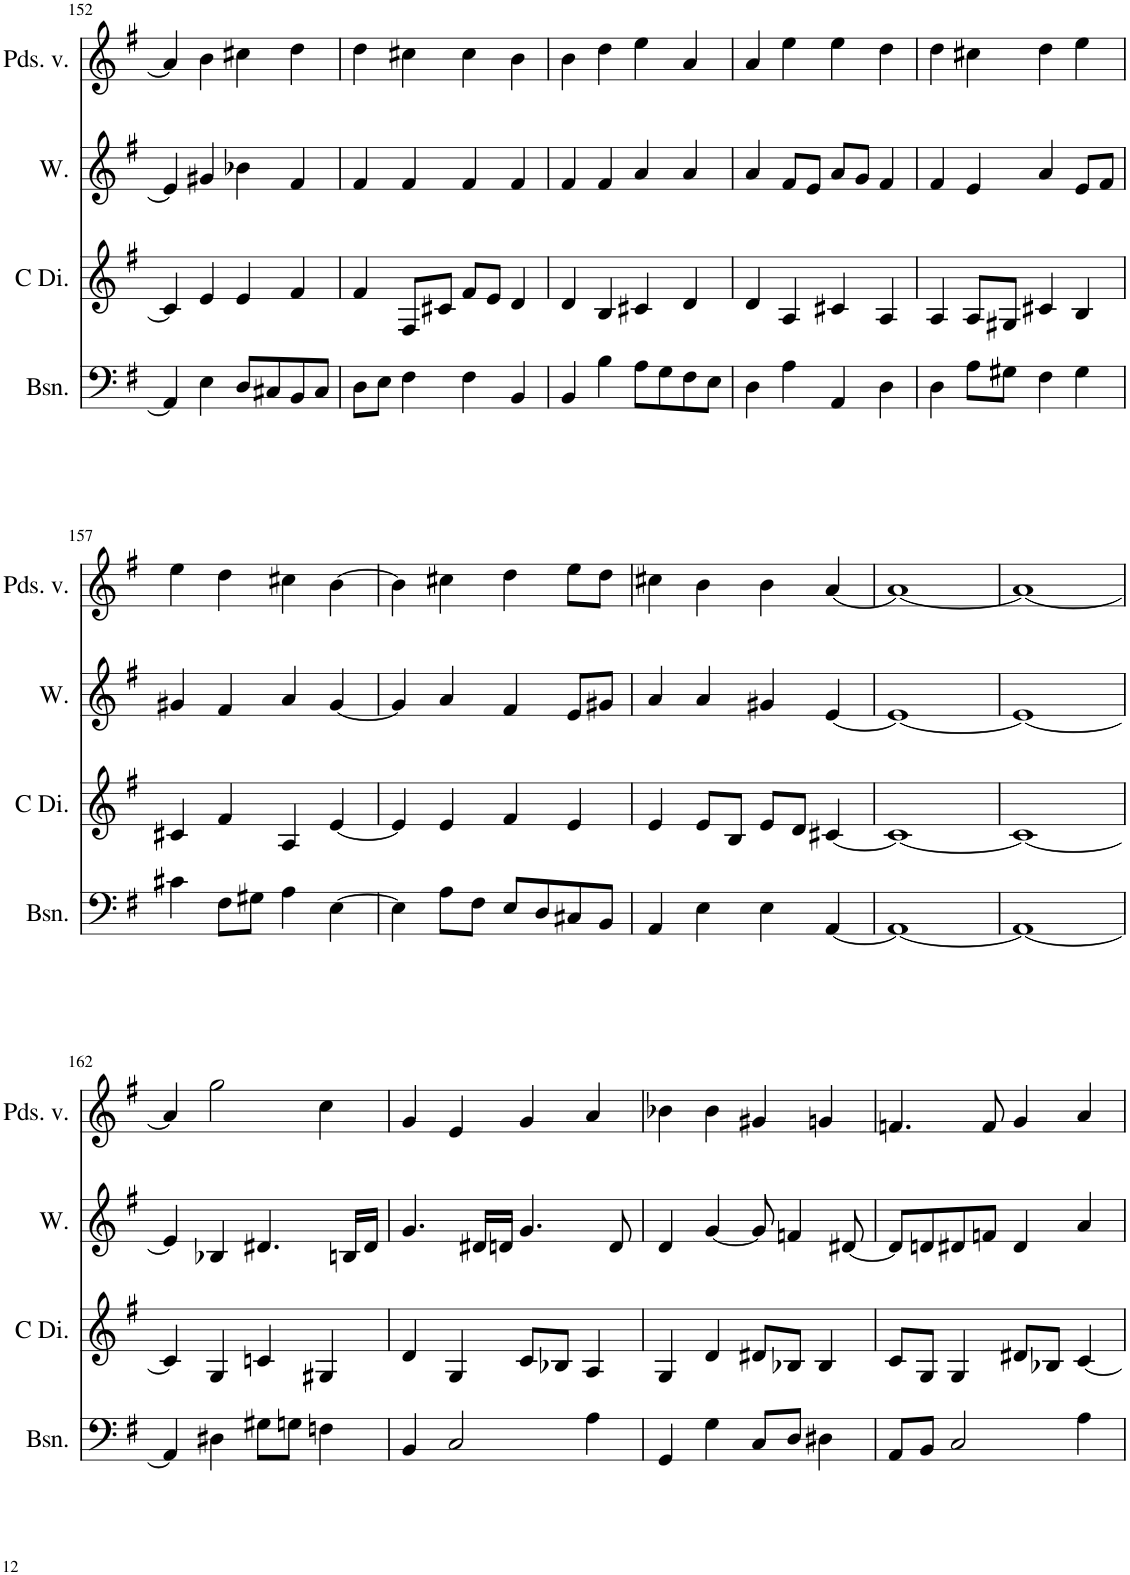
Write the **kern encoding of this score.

**kern	**kern	**kern	**kern
*part4	*part3	*part2	*part1
*staff4	*staff3	*staff2	*staff1
*I"Bassoon, Bassoon	*I"C Dizi, Piccolo	*I"Winds, Flute	*I"Pardessus de viole, Violin
*I'Bsn.	*I'C Di.	*I'W.	*I'Pds. v.
!!LO:PB:g=z
*clefF4	*clefG2	*clefG2	*clefG2
*	*Trd-7c-12	*	*
*k[f#]	*k[f#]	*k[f#]	*k[f#]
*M4/4	*M4/4	*M4/4	*M4/4
=152	=152	=152	=152
4AA/]	4c#/]	4e/]	4a/]
4E\	4e/	4g#X/	4b\
8D/L	4e/	4b-X\	4cc#X\
8C#X/	.	.	.
8BB/	4f#/	4f#/	4dd\
8C#/J	.	.	.
=153	=153	=153	=153
8D\L	4f#/	4f#/	4dd\
8E\J	.	.	.
4F#\	8F#/L	4f#/	4cc#X\
.	8c#X/J	.	.
4F#\	8f#/L	4f#/	4cc#\
.	8e/J	.	.
4BB/	4d/	4f#/	4b\
=154	=154	=154	=154
4BB/	4d/	4f#/	4b\
4B\	4B/	4f#/	4dd\
8A\L	4c#X/	4a/	4ee\
8G\	.	.	.
8F#\	4d/	4a/	4a/
8E\J	.	.	.
=155	=155	=155	=155
4D\	4d/	4a/	4a/
4A\	4A/	8f#/L	4ee\
.	.	8e/J	.
4AA/	4c#X/	8a/L	4ee\
.	.	8g/J	.
4D\	4A/	4f#/	4dd\
=156	=156	=156	=156
4D\	4A/	4f#/	4dd\
8A\L	8A/L	4e/	4cc#X\
8G#X\J	8G#X/J	.	.
4F#\	4c#X/	4a/	4dd\
4G#\	4B/	8e/L	4ee\
.	.	8f#/J	.
!!LO:LB:g=z
=157	=157	=157	=157
4c#X\	4c#X/	4g#X/	4ee\
8F#\L	4f#/	4f#/	4dd\
8G#X\J	.	.	.
4A\	4A/	4a/	4cc#X\
[4E\	[4e/	[4g#/	[4b\
=158	=158	=158	=158
4E\]	4e/]	4g#/]	4b\]
8A\L	4e/	4a/	4cc#X\
8F#\J	.	.	.
8E/L	4f#/	4f#/	4dd\
8D/	.	.	.
8C#X/	4e/	8e/L	8ee\L
8BB/J	.	8g#X/J	8dd\J
=159	=159	=159	=159
4AA/	4e/	4a/	4cc#X\
4E\	8e/L	4a/	4b\
.	8B/J	.	.
4E\	8e/L	4g#X/	4b\
.	8d/J	.	.
[4AA/	[4c#X/	[4e/	[4a/
=160	=160	=160	=160
1AA_	1c#_	1e_	1a_
=161	=161	=161	=161
1AA_	1c#_	1e_	1a_
!!LO:LB:g=z
=162	=162	=162	=162
4AA/]	4c#/]	4e/]	4a/]
4D#X\	4G/	4B-X/	2gg\
8G#X\L	4cn/	4.d#X/	.
8Gn\J	.	.	.
4Fn\	4G#X/	.	4cc\
.	.	16Bn/LL	.
.	.	16d#/JJ	.
=163	=163	=163	=163
4BB/	4d/	4.g/	4g/
2C/	4G/	.	4e/
.	.	16d#X/LL	.
.	.	16dn/JJ	.
.	8c/L	4.g/	4g/
.	8B-X/J	.	.
4A\	4A/	.	4a/
.	.	8d/	.
=164	=164	=164	=164
4GG/	4G/	4d/	4b-X\
4G\	4d/	[4g/	4b-\
8C/L	8d#X/L	8g/]	4g#X/
8D/J	8B-X/J	4fn/	.
4D#X\	4B-/	.	4gn/
.	.	[8d#X/	.
=165	=165	=165	=165
8AA/L	8c/L	8d#/L]	4.fn/
8BB/J	8G/J	8dn/	.
2C/	4G/	8d#X/	.
.	.	8fn/J	8f/
.	8d#X/L	4d#/	4g/
.	8B-X/J	.	.
4A\	[4c/	4a/	4a/
=	=	=	=
*-	*-	*-	*-
